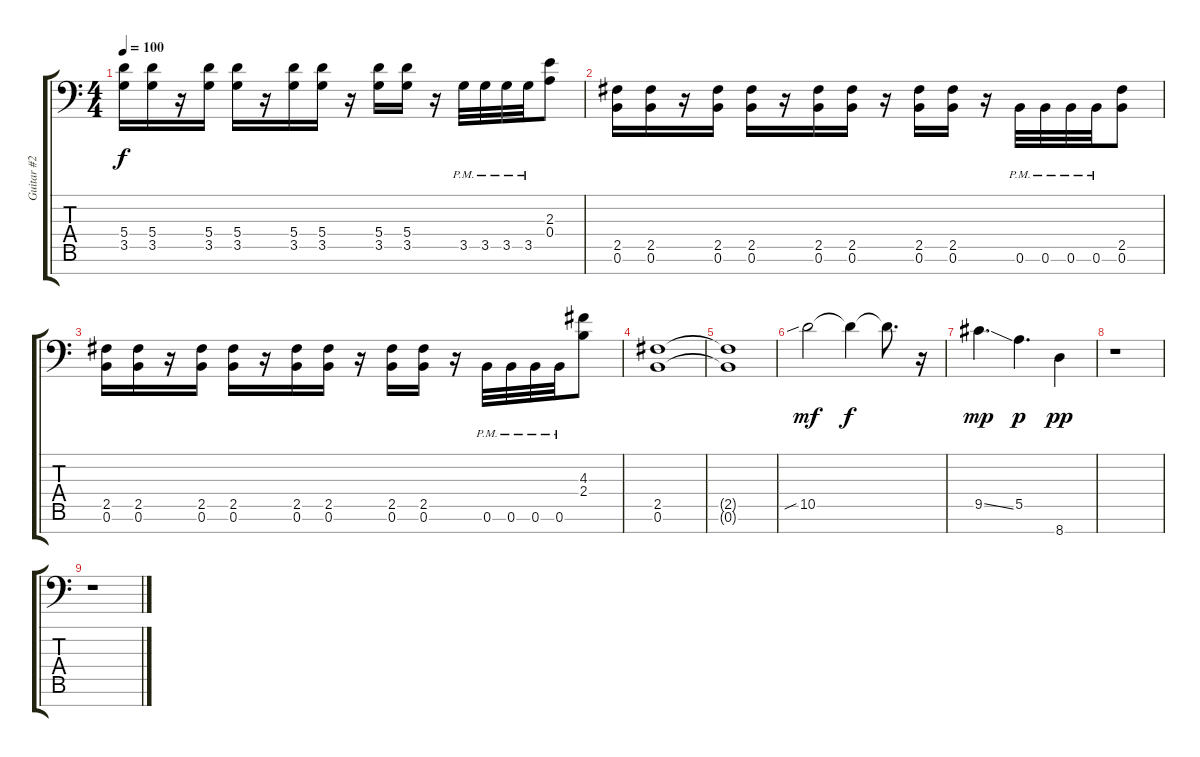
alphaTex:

\track ("Guitar #2" "Guitar #2") {instrument distortionguitar}
\staff {score tabs}
\tuning (B3 Gb3 D3 A2 E2 B1 Gb1) {hide}
\ts (4 4)
\tempo 100
\clef f4
\ks c
(5.4 3.5).16{dy f} (5.4 3.5).16 r.16 (5.4 3.5).16 (5.4 3.5).16 r.16 (5.4 3.5).16 (5.4 3.5).16 r.16 (5.4 3.5).16 (5.4 3.5).16 r.16 3.5{pm}.32 3.5{pm}.32 3.5{pm}.32 3.5{pm}.32 (2.3 0.4).8 |
(2.5 0.6).16 (2.5 0.6).16 r.16 (2.5 0.6).16 (2.5 0.6).16 r.16 (2.5 0.6).16 (2.5 0.6).16 r.16 (2.5 0.6).16 (2.5 0.6).16 r.16 0.6{pm}.32 0.6{pm}.32 0.6{pm}.32 0.6{pm}.32 (2.5 0.6).8 |
(2.5 0.6).16 (2.5 0.6).16 r.16 (2.5 0.6).16 (2.5 0.6).16 r.16 (2.5 0.6).16 (2.5 0.6).16 r.16 (2.5 0.6).16 (2.5 0.6).16 r.16 0.6{pm}.32 0.6{pm}.32 0.6{pm}.32 0.6{pm}.32 (4.3 2.4).8 |
(2.5 0.6).1 |
(2.5{t} 0.6{t}).1 |
10.5{sib}.2{dy mf} 10.5{t}.4{dy f} 10.5{t}.8{d} r.16 |
9.5{ss}.4{d dy mp} 5.5.4{d dy p} 8.7.4{dy pp} |
r.1 |
r.1
